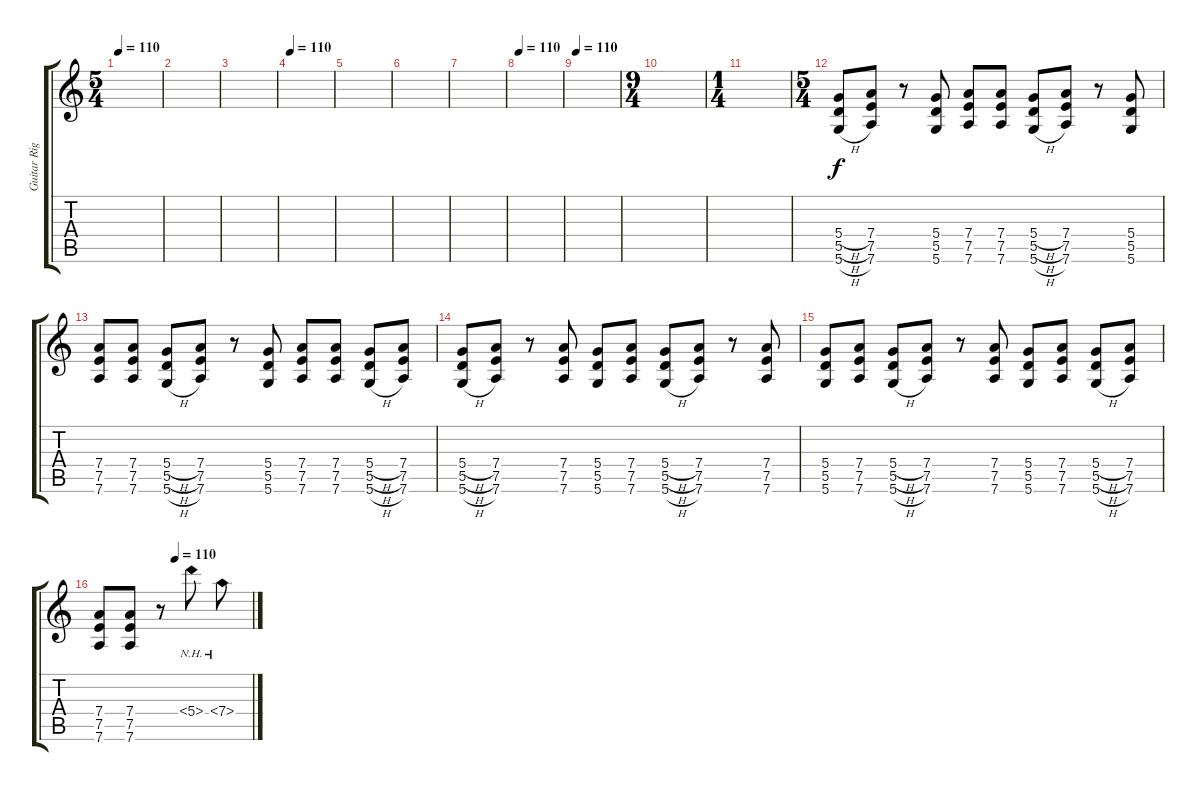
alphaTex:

\track ("Guitar Right Channel" "Guitar Rig") {instrument electricguitarmuted}
\staff {score tabs}
\tuning (E4 B3 G3 D3 A2 D2) {hide}
\ts (5 4)
\tempo 110
\clef g2
\ks c
|
|
|
\tempo 110
|
|
|
|
\tempo 110
|
\tempo 110
|
\ts (9 4)
|
\ts (1 4)
|
\ts (5 4)
(5.4{h} 5.5{h} 5.6{h}).8{volume 13 instrument distortionguitar} (7.4 7.5 7.6).8 r.8 (5.4 5.5 5.6).8{volume 3 instrument overdrivenguitar} (7.4 7.5 7.6).8 (7.4 7.5 7.6).8 (5.4{h} 5.5{h} 5.6{h}).8{volume 13 instrument distortionguitar} (7.4 7.5 7.6).8 r.8 (5.4 5.5 5.6).8{volume 3 instrument overdrivenguitar} |
(7.4 7.5 7.6).8 (7.4 7.5 7.6).8 (5.4{h} 5.5{h} 5.6{h}).8{volume 13 instrument distortionguitar} (7.4 7.5 7.6).8 r.8 (5.4 5.5 5.6).8{volume 3 instrument overdrivenguitar} (7.4 7.5 7.6).8 (7.4 7.5 7.6).8 (5.4{h} 5.5{h} 5.6{h}).8 (7.4 7.5 7.6).8 |
(5.4{h} 5.5{h} 5.6{h}).8 (7.4 7.5 7.6).8 r.8 (7.4 7.5 7.6).8{volume 3 instrument overdrivenguitar} (5.4 5.5 5.6).8 (7.4 7.5 7.6).8 (5.4{h} 5.5{h} 5.6{h}).8{volume 13 instrument distortionguitar} (7.4 7.5 7.6).8 r.8 (7.4 7.5 7.6).8{volume 3 instrument overdrivenguitar} |
(5.4 5.5 5.6).8 (7.4 7.5 7.6).8 (5.4{h} 5.5{h} 5.6{h}).8{volume 13 instrument distortionguitar} (7.4 7.5 7.6).8 r.8 (7.4 7.5 7.6).8{volume 3 instrument overdrivenguitar} (5.4 5.5 5.6).8 (7.4 7.5 7.6).8 (5.4{h} 5.5{h} 5.6{h}).8{volume 13 instrument distortionguitar} (7.4 7.5 7.6).8 |
\tempo (110 0.5)
(7.4 7.5 7.6).8 (7.4 7.5 7.6).8 r.8 5.4{nh}.8 7.4{nh}.8
